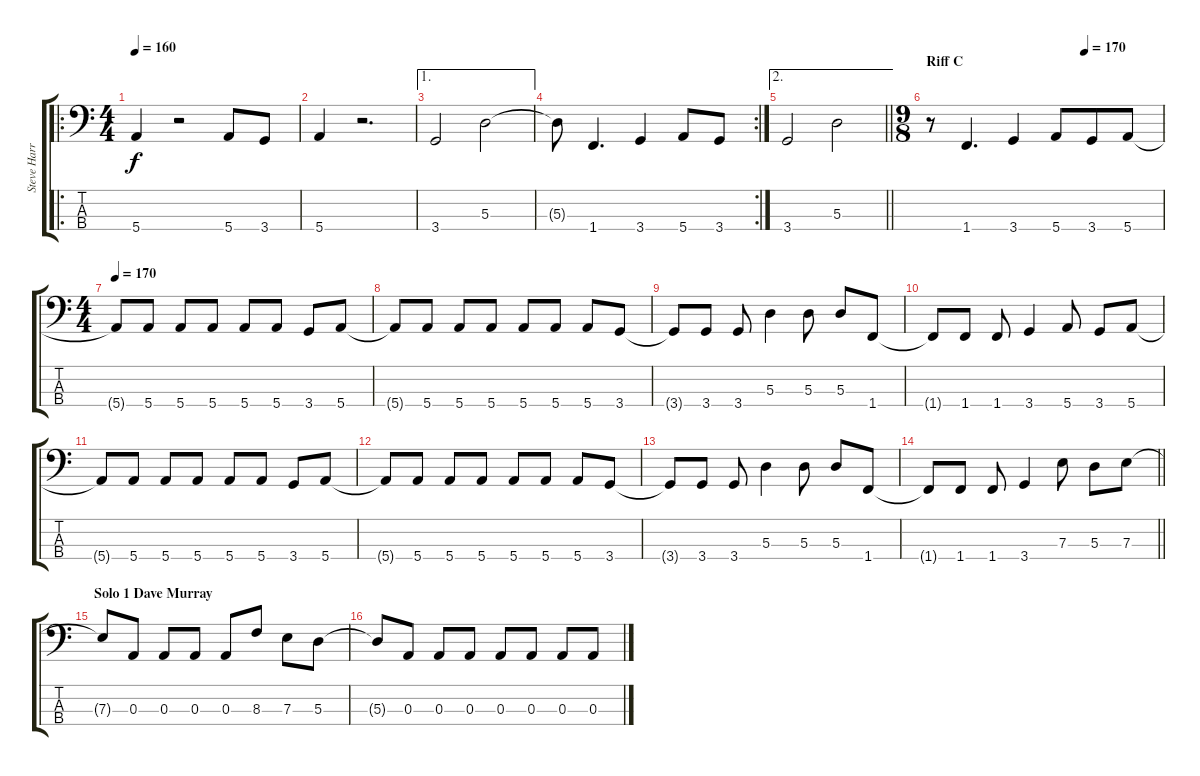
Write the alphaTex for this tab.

\track ("Steve Harris" "Steve Harr") {instrument electricbassfinger}
\staff {score tabs}
\tuning (G2 D2 A1 E1) {hide}
\ro
\ts (4 4)
\tempo 160
\clef f4
\ks c
5.4.4{dy f} r.2 5.4.8 3.4.8 |
5.4.4 r.2{d} |
\ae 1
3.4.2 5.3.2 |
\rc 2
5.3{t}.8 1.4.4{d} 3.4.4 5.4.8 3.4.8 |
\ae 2
\barLineRight lightlight
3.4.2 5.3.2 |
\ts (9 8)
\section ("" "Riff C")
\tempo (170 0.6666666666666666)
r.8 1.4.4{d} 3.4.4 5.4.8 3.4.8 5.4.8 |
\ts (4 4)
\tempo 170
5.4{t}.8 5.4.8 5.4.8 5.4.8 5.4.8 5.4.8 3.4.8 5.4.8 |
5.4{t}.8 5.4.8 5.4.8 5.4.8 5.4.8 5.4.8 5.4.8 3.4.8 |
3.4{t}.8 3.4.8 3.4.8 5.3.4 5.3.8 5.3.8 1.4.8 |
1.4{t}.8 1.4.8 1.4.8 3.4.4 5.4.8 3.4.8 5.4.8 |
5.4{t}.8 5.4.8 5.4.8 5.4.8 5.4.8 5.4.8 3.4.8 5.4.8 |
5.4{t}.8 5.4.8 5.4.8 5.4.8 5.4.8 5.4.8 5.4.8 3.4.8 |
3.4{t}.8 3.4.8 3.4.8 5.3.4 5.3.8 5.3.8 1.4.8 |
\barLineRight lightlight
1.4{t}.8 1.4.8 1.4.8 3.4.4 7.3.8 5.3.8 7.3.8 |
\section ("" "Solo 1 Dave Murray")
7.3{t}.8 0.3.8 0.3.8 0.3.8 0.3.8 8.3.8 7.3.8 5.3.8 |
5.3{t}.8 0.3.8 0.3.8 0.3.8 0.3.8 0.3.8 0.3.8 0.3.8
